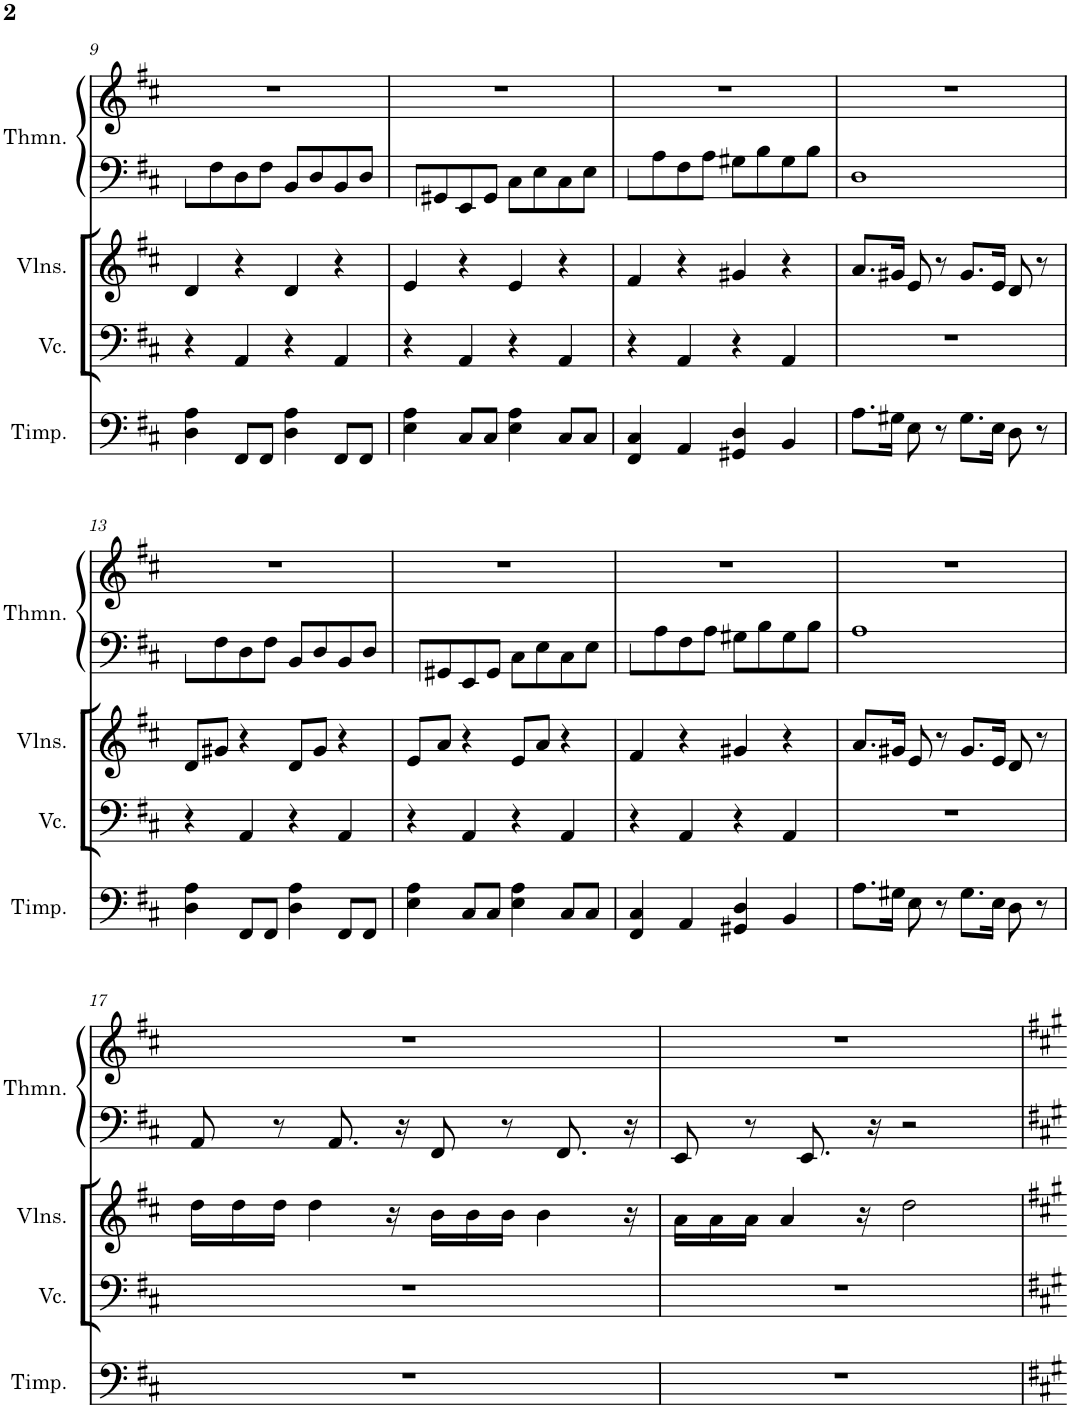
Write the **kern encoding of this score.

**kern	**kern	**kern	**kern	**kern
*part4	*part3	*part2	*part1	*part1
*staff5	*staff4	*staff3	*staff2	*staff1
*I"Timpani	*I"Violoncello	*I"Violins	*I"Theremin	*
*I'Timp.	*I'Vc.	*I'Vlns.	*I'Thmn.	*
!!LO:PB:g=z
*clefF4	*clefF4	*clefG2	*clefF4	*clefG2
*k[f#c#]	*k[f#c#]	*k[f#c#]	*k[f#c#]	*k[f#c#]
*M4/4	*M4/4	*M4/4	*M4/4	*M4/4
=9	=9	=9	=9	=9
4D\ 4A\	4r	4d/	8D\L	1r
.	.	.	8F#\	.
8FF#/L	4AA/	4r	8D\	.
8FF#/J	.	.	8F#\J	.
4D\ 4A\	4r	4d/	8BB/L	.
.	.	.	8D/	.
8FF#/L	4AA/	4r	8BB/	.
8FF#/J	.	.	8D/J	.
=10	=10	=10	=10	=10
4E\ 4A\	4r	4e/	8EE/L	1r
.	.	.	8GG#X/	.
8C#/L	4AA/	4r	8EE/	.
8C#/J	.	.	8GG#/J	.
4E\ 4A\	4r	4e/	8C#\L	.
.	.	.	8E\	.
8C#/L	4AA/	4r	8C#\	.
8C#/J	.	.	8E\J	.
=11	=11	=11	=11	=11
4FF#/ 4C#/	4r	4f#/	8F#\L	1r
.	.	.	8A\	.
4AA/	4AA/	4r	8F#\	.
.	.	.	8A\J	.
4GG#X/ 4D/	4r	4g#X/	8G#X\L	.
.	.	.	8B\	.
4BB/	4AA/	4r	8G#\	.
.	.	.	8B\J	.
=12	=12	=12	=12	=12
8.A\L	1r	8.a/L	1D	1r
16G#X\Jk	.	16g#X/Jk	.	.
8E\	.	8e/	.	.
8r	.	8r	.	.
8.G#\L	.	8.g#/L	.	.
16E\Jk	.	16e/Jk	.	.
8D\	.	8d/	.	.
8r	.	8r	.	.
!!LO:LB:g=z
=13	=13	=13	=13	=13
4D\ 4A\	4r	8d/L	8D\L	1r
.	.	8g#X/J	8F#\	.
8FF#/L	4AA/	4r	8D\	.
8FF#/J	.	.	8F#\J	.
4D\ 4A\	4r	8d/L	8BB/L	.
.	.	8g#/J	8D/	.
8FF#/L	4AA/	4r	8BB/	.
8FF#/J	.	.	8D/J	.
=14	=14	=14	=14	=14
4E\ 4A\	4r	8e/L	8EE/L	1r
.	.	8a/J	8GG#X/	.
8C#/L	4AA/	4r	8EE/	.
8C#/J	.	.	8GG#/J	.
4E\ 4A\	4r	8e/L	8C#\L	.
.	.	8a/J	8E\	.
8C#/L	4AA/	4r	8C#\	.
8C#/J	.	.	8E\J	.
=15	=15	=15	=15	=15
4FF#/ 4C#/	4r	4f#/	8F#\L	1r
.	.	.	8A\	.
4AA/	4AA/	4r	8F#\	.
.	.	.	8A\J	.
4GG#X/ 4D/	4r	4g#X/	8G#X\L	.
.	.	.	8B\	.
4BB/	4AA/	4r	8G#\	.
.	.	.	8B\J	.
=16	=16	=16	=16	=16
8.A\L	1r	8.a/L	1A	1r
16G#X\Jk	.	16g#X/Jk	.	.
8E\	.	8e/	.	.
8r	.	8r	.	.
8.G#\L	.	8.g#/L	.	.
16E\Jk	.	16e/Jk	.	.
8D\	.	8d/	.	.
8r	.	8r	.	.
!!LO:LB:g=z
=17	=17	=17	=17	=17
1r	1r	16dd\LL	8AA/	1r
.	.	16dd\	.	.
.	.	16dd\JJ	8r	.
.	.	4dd\	.	.
.	.	.	8.AA/	.
.	.	16r	16r	.
.	.	16b\LL	8FF#/	.
.	.	16b\	.	.
.	.	16b\JJ	8r	.
.	.	4b\	.	.
.	.	.	8.FF#/	.
.	.	16r	16r	.
=18	=18	=18	=18	=18
1r	1r	16a\LL	8EE/	1r
.	.	16a\	.	.
.	.	16a\JJ	8r	.
.	.	4a/	.	.
.	.	.	8.EE/	.
.	.	16r	16r	.
.	.	2dd\	2r	.
=	=	=	=	=
*-	*-	*-	*-	*-
